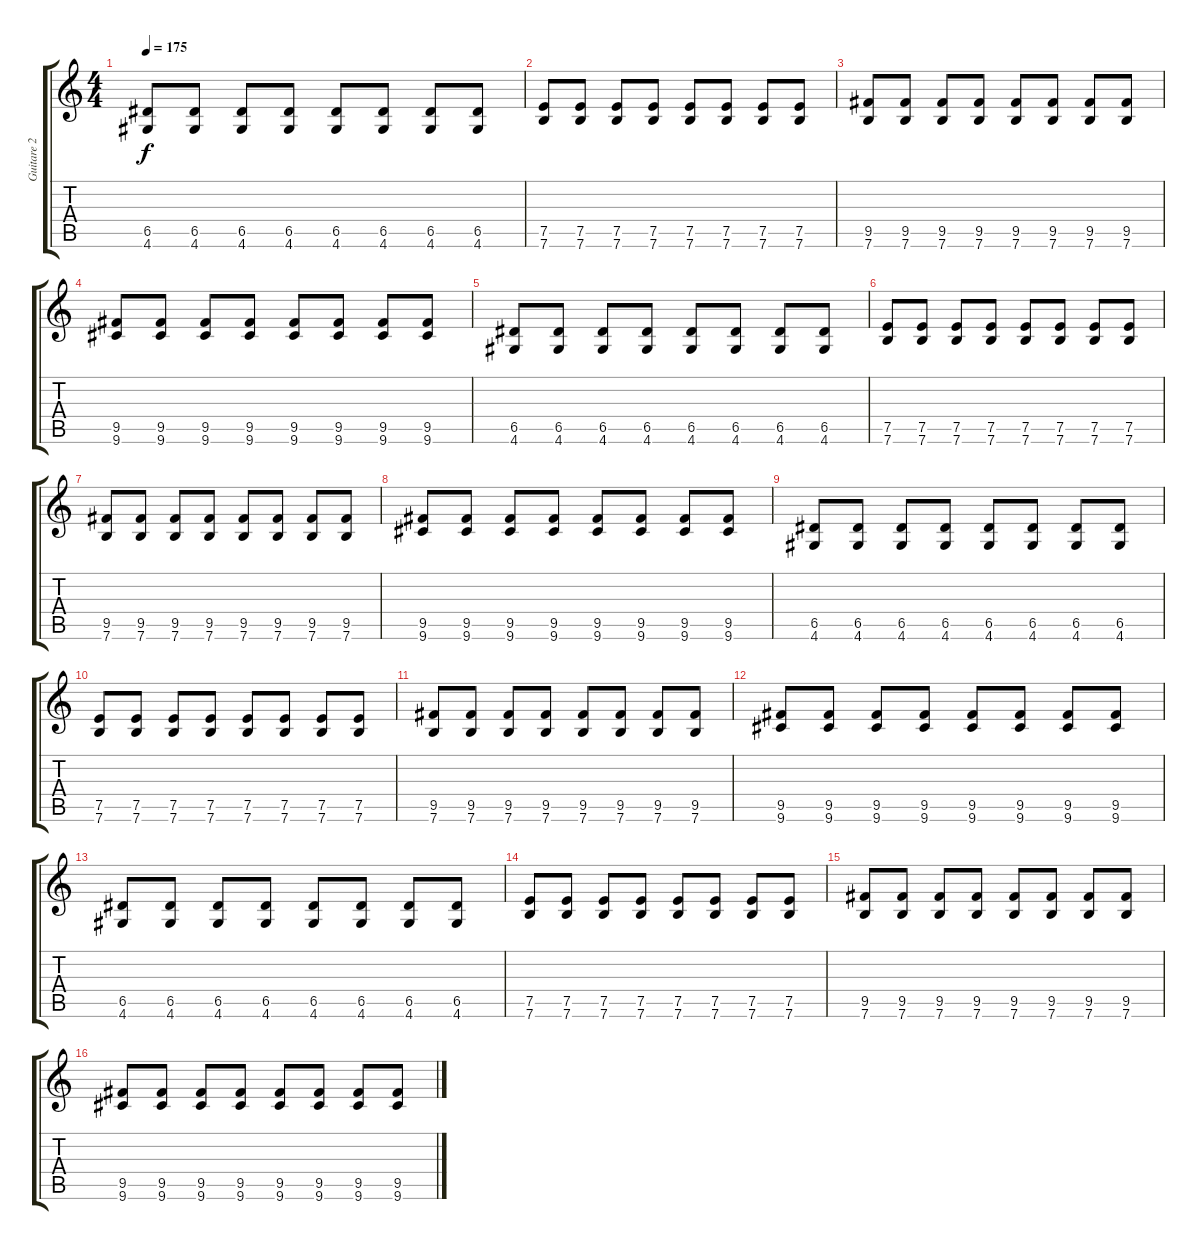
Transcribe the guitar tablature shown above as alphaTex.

\track ("Guitare 2" "Guitare 2") {instrument distortionguitar}
\staff {score tabs}
\tuning (E4 B3 G3 D3 A2 E2) {hide}
\ts (4 4)
\tempo 175
\clef g2
\ks c
(6.5 4.6).8{dy f} (6.5 4.6).8 (6.5 4.6).8 (6.5 4.6).8 (6.5 4.6).8 (6.5 4.6).8 (6.5 4.6).8 (6.5 4.6).8 |
(7.5 7.6).8 (7.5 7.6).8 (7.5 7.6).8 (7.5 7.6).8 (7.5 7.6).8 (7.5 7.6).8 (7.5 7.6).8 (7.5 7.6).8 |
(9.5 7.6).8 (9.5 7.6).8 (9.5 7.6).8 (9.5 7.6).8 (9.5 7.6).8 (9.5 7.6).8 (9.5 7.6).8 (9.5 7.6).8 |
(9.5 9.6).8 (9.5 9.6).8 (9.5 9.6).8 (9.5 9.6).8 (9.5 9.6).8 (9.5 9.6).8 (9.5 9.6).8 (9.5 9.6).8 |
(6.5 4.6).8 (6.5 4.6).8 (6.5 4.6).8 (6.5 4.6).8 (6.5 4.6).8 (6.5 4.6).8 (6.5 4.6).8 (6.5 4.6).8 |
(7.5 7.6).8 (7.5 7.6).8 (7.5 7.6).8 (7.5 7.6).8 (7.5 7.6).8 (7.5 7.6).8 (7.5 7.6).8 (7.5 7.6).8 |
(9.5 7.6).8 (9.5 7.6).8 (9.5 7.6).8 (9.5 7.6).8 (9.5 7.6).8 (9.5 7.6).8 (9.5 7.6).8 (9.5 7.6).8 |
(9.5 9.6).8 (9.5 9.6).8 (9.5 9.6).8 (9.5 9.6).8 (9.5 9.6).8 (9.5 9.6).8 (9.5 9.6).8 (9.5 9.6).8 |
(6.5 4.6).8 (6.5 4.6).8 (6.5 4.6).8 (6.5 4.6).8 (6.5 4.6).8 (6.5 4.6).8 (6.5 4.6).8 (6.5 4.6).8 |
(7.5 7.6).8 (7.5 7.6).8 (7.5 7.6).8 (7.5 7.6).8 (7.5 7.6).8 (7.5 7.6).8 (7.5 7.6).8 (7.5 7.6).8 |
(9.5 7.6).8 (9.5 7.6).8 (9.5 7.6).8 (9.5 7.6).8 (9.5 7.6).8 (9.5 7.6).8 (9.5 7.6).8 (9.5 7.6).8 |
(9.5 9.6).8 (9.5 9.6).8 (9.5 9.6).8 (9.5 9.6).8 (9.5 9.6).8 (9.5 9.6).8 (9.5 9.6).8 (9.5 9.6).8 |
(6.5 4.6).8 (6.5 4.6).8 (6.5 4.6).8 (6.5 4.6).8 (6.5 4.6).8 (6.5 4.6).8 (6.5 4.6).8 (6.5 4.6).8 |
(7.5 7.6).8 (7.5 7.6).8 (7.5 7.6).8 (7.5 7.6).8 (7.5 7.6).8 (7.5 7.6).8 (7.5 7.6).8 (7.5 7.6).8 |
(9.5 7.6).8 (9.5 7.6).8 (9.5 7.6).8 (9.5 7.6).8 (9.5 7.6).8 (9.5 7.6).8 (9.5 7.6).8 (9.5 7.6).8 |
(9.5 9.6).8 (9.5 9.6).8 (9.5 9.6).8 (9.5 9.6).8 (9.5 9.6).8 (9.5 9.6).8 (9.5 9.6).8 (9.5 9.6).8
